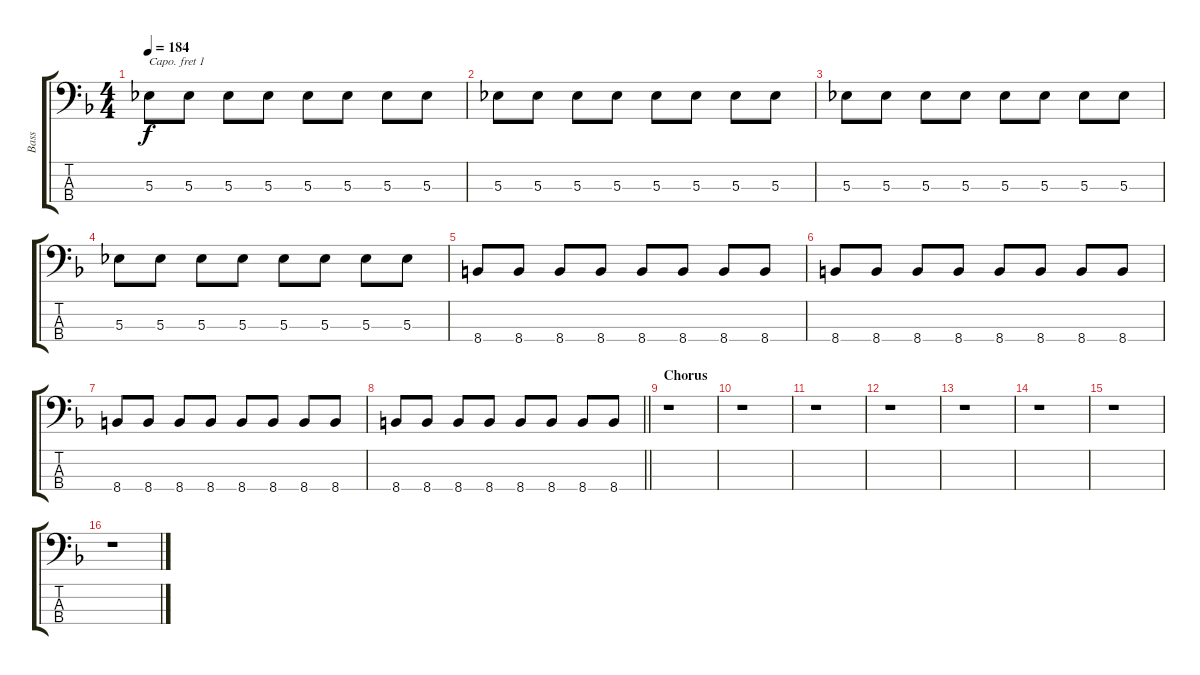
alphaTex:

\track ("Bass" "Bass") {instrument electricbasspick}
\staff {score tabs}
\capo 1
\tuning (G2 D2 A1 D1) {hide}
\ts (4 4)
\tempo 184
\clef f4
\ks f
5.3.8{dy f} 5.3.8 5.3.8 5.3.8 5.3.8 5.3.8 5.3.8 5.3.8 |
5.3.8 5.3.8 5.3.8 5.3.8 5.3.8 5.3.8 5.3.8 5.3.8 |
5.3.8 5.3.8 5.3.8 5.3.8 5.3.8 5.3.8 5.3.8 5.3.8 |
5.3.8 5.3.8 5.3.8 5.3.8 5.3.8 5.3.8 5.3.8 5.3.8 |
8.4.8 8.4.8 8.4.8 8.4.8 8.4.8 8.4.8 8.4.8 8.4.8 |
8.4.8 8.4.8 8.4.8 8.4.8 8.4.8 8.4.8 8.4.8 8.4.8 |
8.4.8 8.4.8 8.4.8 8.4.8 8.4.8 8.4.8 8.4.8 8.4.8 |
\barLineRight lightlight
8.4.8 8.4.8 8.4.8 8.4.8 8.4.8 8.4.8 8.4.8 8.4.8 |
\section ("" "Chorus")
r.1 |
r.1 |
r.1 |
r.1 |
r.1 |
r.1 |
r.1 |
r.1
